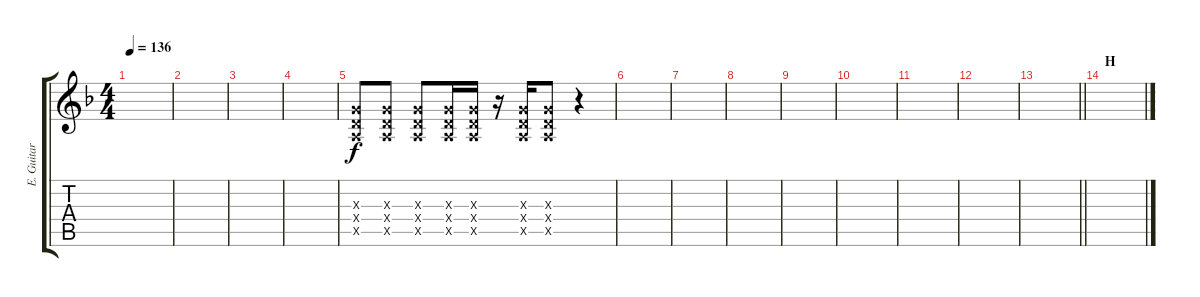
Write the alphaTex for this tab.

\track ("E. Guitar IV" "E. Guitar ") {instrument distortionguitar}
\staff {score tabs}
\tuning (E4 B3 G3 D3 A2 D2) {hide}
\ts (4 4)
\tempo 136
\clef g2
\ks dminor
|
|
|
|
(0.3{x} 0.4{x} 0.5{x}).8 (0.3{x} 0.4{x} 0.5{x}).8 (0.3{x} 0.4{x} 0.5{x}).8 (0.3{x} 0.4{x} 0.5{x}).16 (0.3{x} 0.4{x} 0.5{x}).16 r.16 (0.3{x} 0.4{x} 0.5{x}).16 (0.3{x} 0.4{x} 0.5{x}).8 r.4 |
|
|
|
|
|
|
|
\barLineRight lightlight
|
\section ("" "H")
